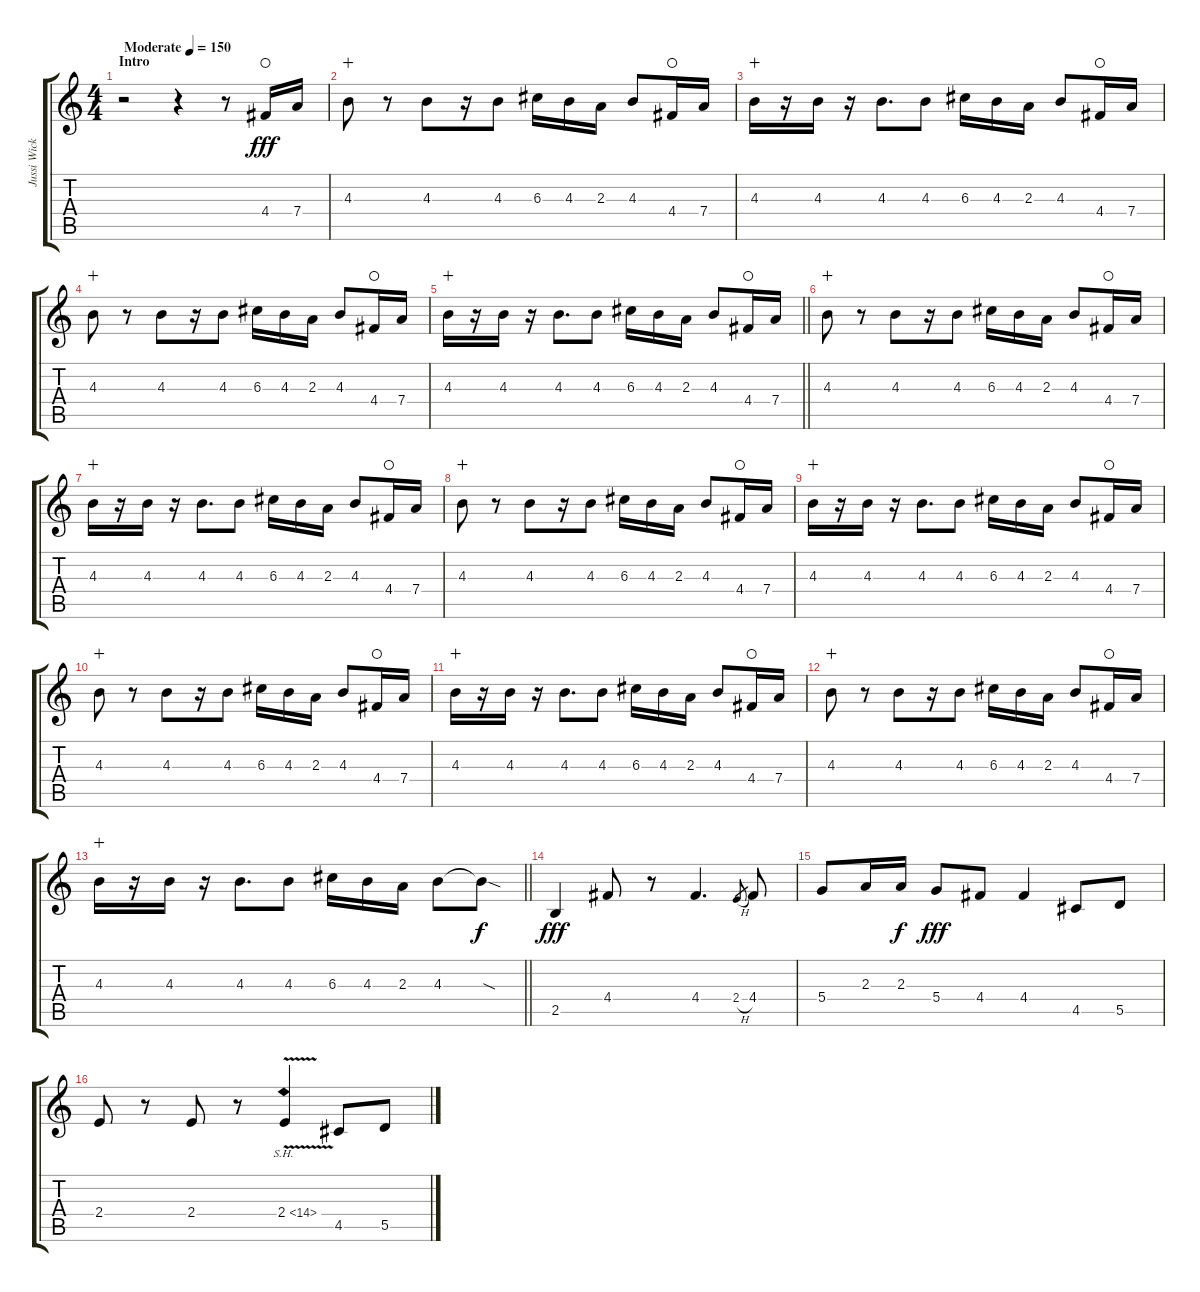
\track ("Jussi Wickström" "Jussi Wick") {instrument distortionguitar}
\staff {score tabs}
\tuning (E4 B3 G3 D3 A2 E2) {hide}
\ts (4 4)
\section ("" "Intro")
\tempo (150 "Moderate")
\clef g2
\ks c
r.2{dy fff instrument distortionguitar} r.4 r.8 4.4.16{waho} 7.4.16 |
4.3.8{wahc} r.8 4.3.8 r.16 4.3.8 6.3.16 4.3.16 2.3.16 4.3.8 4.4.16{waho} 7.4.16 |
4.3.16{wahc} r.16 4.3.16 r.16 4.3.8{d} 4.3.8 6.3.16 4.3.16 2.3.16 4.3.8 4.4.16{waho} 7.4.16 |
4.3.8{wahc} r.8 4.3.8 r.16 4.3.8 6.3.16 4.3.16 2.3.16 4.3.8 4.4.16{waho} 7.4.16 |
\barLineRight lightlight
4.3.16{wahc} r.16 4.3.16 r.16 4.3.8{d} 4.3.8 6.3.16 4.3.16 2.3.16 4.3.8 4.4.16{waho} 7.4.16 |
\section ("" "")
4.3.8{wahc} r.8 4.3.8 r.16 4.3.8 6.3.16 4.3.16 2.3.16 4.3.8 4.4.16{waho} 7.4.16 |
4.3.16{wahc} r.16 4.3.16 r.16 4.3.8{d} 4.3.8 6.3.16 4.3.16 2.3.16 4.3.8 4.4.16{waho} 7.4.16 |
4.3.8{wahc} r.8 4.3.8 r.16 4.3.8 6.3.16 4.3.16 2.3.16 4.3.8 4.4.16{waho} 7.4.16 |
4.3.16{wahc} r.16 4.3.16 r.16 4.3.8{d} 4.3.8 6.3.16 4.3.16 2.3.16 4.3.8 4.4.16{waho} 7.4.16 |
4.3.8{wahc} r.8 4.3.8 r.16 4.3.8 6.3.16 4.3.16 2.3.16 4.3.8 4.4.16{waho} 7.4.16 |
4.3.16{wahc} r.16 4.3.16 r.16 4.3.8{d} 4.3.8 6.3.16 4.3.16 2.3.16 4.3.8 4.4.16{waho} 7.4.16 |
4.3.8{wahc} r.8 4.3.8 r.16 4.3.8 6.3.16 4.3.16 2.3.16 4.3.8 4.4.16{waho} 7.4.16 |
\barLineRight lightlight
4.3.16{wahc} r.16 4.3.16 r.16 4.3.8{d} 4.3.8 6.3.16 4.3.16 2.3.16 4.3.8 4.3{sod t}.8{dy f} |
\section ("" "")
2.5.4{dy fff} 4.4.8 r.8 4.4.4{d} 2.4{h}.8{gr} 4.4.8 |
5.4.8 2.3.16 2.3.16{dy f} 5.4.8{dy fff} 4.4.8 4.4.4 4.5.8 5.5.8 |
2.4.8 r.8 2.4.8 r.8 2.4{sh 12 v}.4 4.5.8 5.5.8
